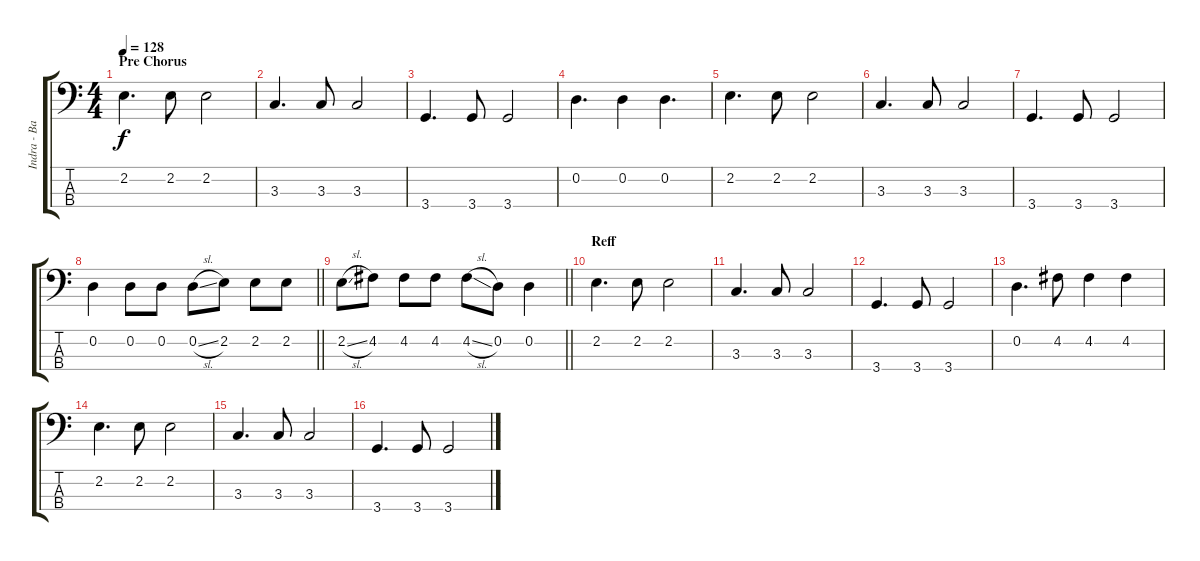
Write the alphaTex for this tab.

\track ("Indra - Bass" "Indra - Ba") {instrument electricbassfinger}
\staff {score tabs}
\tuning (G2 D2 A1 E1) {hide}
\ts (4 4)
\section ("" "Pre Chorus")
\tempo 128
\clef f4
\ks c
2.2.4{d dy f} 2.2.8 2.2.2 |
3.3.4{d} 3.3.8 3.3.2 |
3.4.4{d} 3.4.8 3.4.2 |
0.2.4{d} 0.2.4 0.2.4{d} |
2.2.4{d} 2.2.8 2.2.2 |
3.3.4{d} 3.3.8 3.3.2 |
3.4.4{d} 3.4.8 3.4.2 |
\barLineRight lightlight
0.2.4 0.2.8 0.2.8 0.2{sl}.8 2.2.8 2.2.8 2.2.8 |
\barLineRight lightlight
2.2{sl}.8 4.2.8 4.2.8 4.2.8 4.2{sl}.8 0.2.8 0.2.4 |
\section ("" "Reff")
2.2.4{d} 2.2.8 2.2.2 |
3.3.4{d} 3.3.8 3.3.2 |
3.4.4{d} 3.4.8 3.4.2 |
0.2.4{d} 4.2.8 4.2.4 4.2.4 |
2.2.4{d} 2.2.8 2.2.2 |
3.3.4{d} 3.3.8 3.3.2 |
3.4.4{d} 3.4.8 3.4.2
